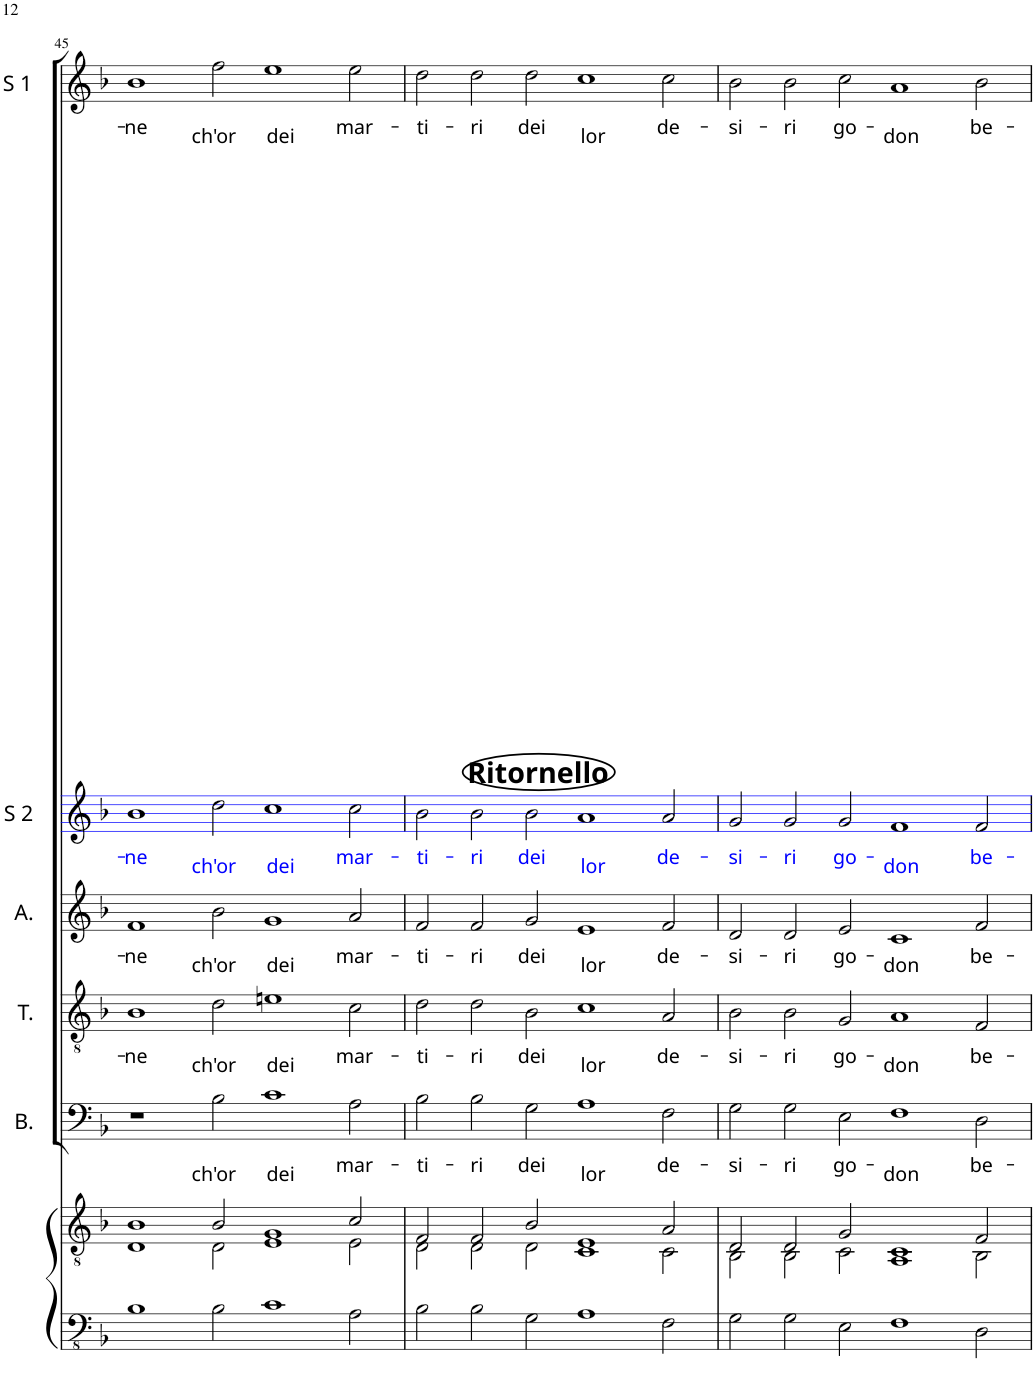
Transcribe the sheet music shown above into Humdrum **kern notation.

**kern	**kern	**kern	**text	**kern	**text	**kern	**text	**kern	**text	**kern	**text
*part6	*part6	*part5	*part5	*part4	*part4	*part3	*part3	*part2	*part2	*part1	*part1
*staff7	*staff6	*staff5	*staff5	*staff4	*staff4	*staff3	*staff3	*staff2	*staff2	*staff1	*staff1
*I"Piano	*	*I"B.	*	*I"T.	*	*I"A.	*	*I"S 2	*	*I"S 1	*
*I'Pno	*	*I'B.	*	*I'T.	*	*I'A.	*	*I'S 2	*	*I'S 1	*
!!LO:PB:g=z
*clefFv4	*clefGv2	*clefF4	*	*clefGv2	*	*clefG2	*	*clefG2	*	*clefG2	*
*k[b-]	*k[b-]	*k[b-]	*	*k[b-]	*	*k[b-]	*	*k[b-]	*	*k[b-]	*
*M6/2	*M6/2	*M6/2	*	*M6/2	*	*M6/2	*	*M6/2	*	*M6/2	*
=45	=45	=45	=45	=45	=45	=45	=45	=45	=45	=45	=45
*	*^	*	*	*	*	*	*	*	*	*	*
!	!	!	!	!	!	!	!	!	!	!	!LO:TX:b:B:t=Ritornello	!
!	!	!	!	!	!	!LO:LY:b	!	!LO:LY:b	!	!LO:LY:b:color=#0000FF	!	!LO:LY:b
1BB-	1B-	1D	1r	.	1B-	-ne	1f	-ne	1b-	-ne	1b-	-ne
!	!	!	!	!LO:LY:b	!	!LO:LY:b	!	!LO:LY:b	!	!LO:LY:b:color=#0000FF	!	!LO:LY:b
2BB-\	2B-/	2D\	2B-\	ch'or	2d\	ch'or	2b-\	ch'or	2dd\	ch'or	2ff\	ch'or
!	!	!	!	!LO:LY:b	!	!LO:LY:b	!	!LO:LY:b	!	!LO:LY:b:color=#0000FF	!	!LO:LY:b
1C	1G	1E	1c	dei	1en	dei	1g	dei	1cc	dei	1ee	dei
!	!	!	!	!LO:LY:b	!	!LO:LY:b	!	!LO:LY:b	!	!LO:LY:b:color=#0000FF	!	!LO:LY:b
2AA\	2c/	2E\	2A\	mar-	2c\	mar-	2a/	mar-	2cc\	mar-	2ee\	mar-
=46	=46	=46	=46	=46	=46	=46	=46	=46	=46	=46	=46	=46
!	!	!	!	!LO:LY:b	!	!LO:LY:b	!	!LO:LY:b	!	!LO:LY:b:color=#0000FF	!	!LO:LY:b
2BB-\	2F/	2D\	2B-\	-ti-	2d\	-ti-	2f/	-ti-	2b-\	-ti-	2dd\	-ti-
!	!	!	!	!LO:LY:b	!	!LO:LY:b	!	!LO:LY:b	!	!LO:LY:b:color=#0000FF	!	!LO:LY:b
2BB-\	2F/	2D\	2B-\	-ri	2d\	-ri	2f/	-ri	2b-\	-ri	2dd\	-ri
!	!	!	!	!LO:LY:b	!	!LO:LY:b	!	!LO:LY:b	!	!LO:LY:b:color=#0000FF	!	!LO:LY:b
2GG\	2B-/	2D\	2G\	dei	2B-\	dei	2g/	dei	2b-\	dei	2dd\	dei
!	!	!	!	!LO:LY:b	!	!LO:LY:b	!	!LO:LY:b	!	!LO:LY:b:color=#0000FF	!	!LO:LY:b
1AA	1E	1C	1A	lor	1c	lor	1e	lor	1a	lor	1cc	lor
!	!	!	!	!LO:LY:b	!	!LO:LY:b	!	!LO:LY:b	!	!LO:LY:b:color=#0000FF	!	!LO:LY:b
2FF\	2A/	2C\	2F\	de-	2A/	de-	2f/	de-	2a/	de-	2cc\	de-
=47	=47	=47	=47	=47	=47	=47	=47	=47	=47	=47	=47	=47
!	!	!	!	!LO:LY:b	!	!LO:LY:b	!	!LO:LY:b	!	!LO:LY:b:color=#0000FF	!	!LO:LY:b
2GG\	2D/	2BB-\	2G\	-si-	2B-\	-si-	2d/	-si-	2g/	-si-	2b-\	-si-
!	!	!	!	!LO:LY:b	!	!LO:LY:b	!	!LO:LY:b	!	!LO:LY:b:color=#0000FF	!	!LO:LY:b
2GG\	2D/	2BB-\	2G\	-ri	2B-\	-ri	2d/	-ri	2g/	-ri	2b-\	-ri
!	!	!	!	!LO:LY:b	!	!LO:LY:b	!	!LO:LY:b	!	!LO:LY:b:color=#0000FF	!	!LO:LY:b
2EE\	2G/	2C\	2E\	go-	2G/	go-	2e/	go-	2g/	go-	2cc\	go-
!	!	!	!	!LO:LY:b	!	!LO:LY:b	!	!LO:LY:b	!	!LO:LY:b:color=#0000FF	!	!LO:LY:b
1FF	1C	1AA	1F	-don	1A	-don	1c	-don	1f	-don	1a	-don
!	!	!	!	!LO:LY:b	!	!LO:LY:b	!	!LO:LY:b	!	!LO:LY:b:color=#0000FF	!	!LO:LY:b
2DD\	2F/	2BB-\	2D\	be-	2F/	be-	2f/	be-	2f/	be-	2b-\	be-
*	*v	*v	*	*	*	*	*	*	*	*	*	*
=	=	=	=	=	=	=	=	=	=	=	=
*-	*-	*-	*-	*-	*-	*-	*-	*-	*-	*-	*-
